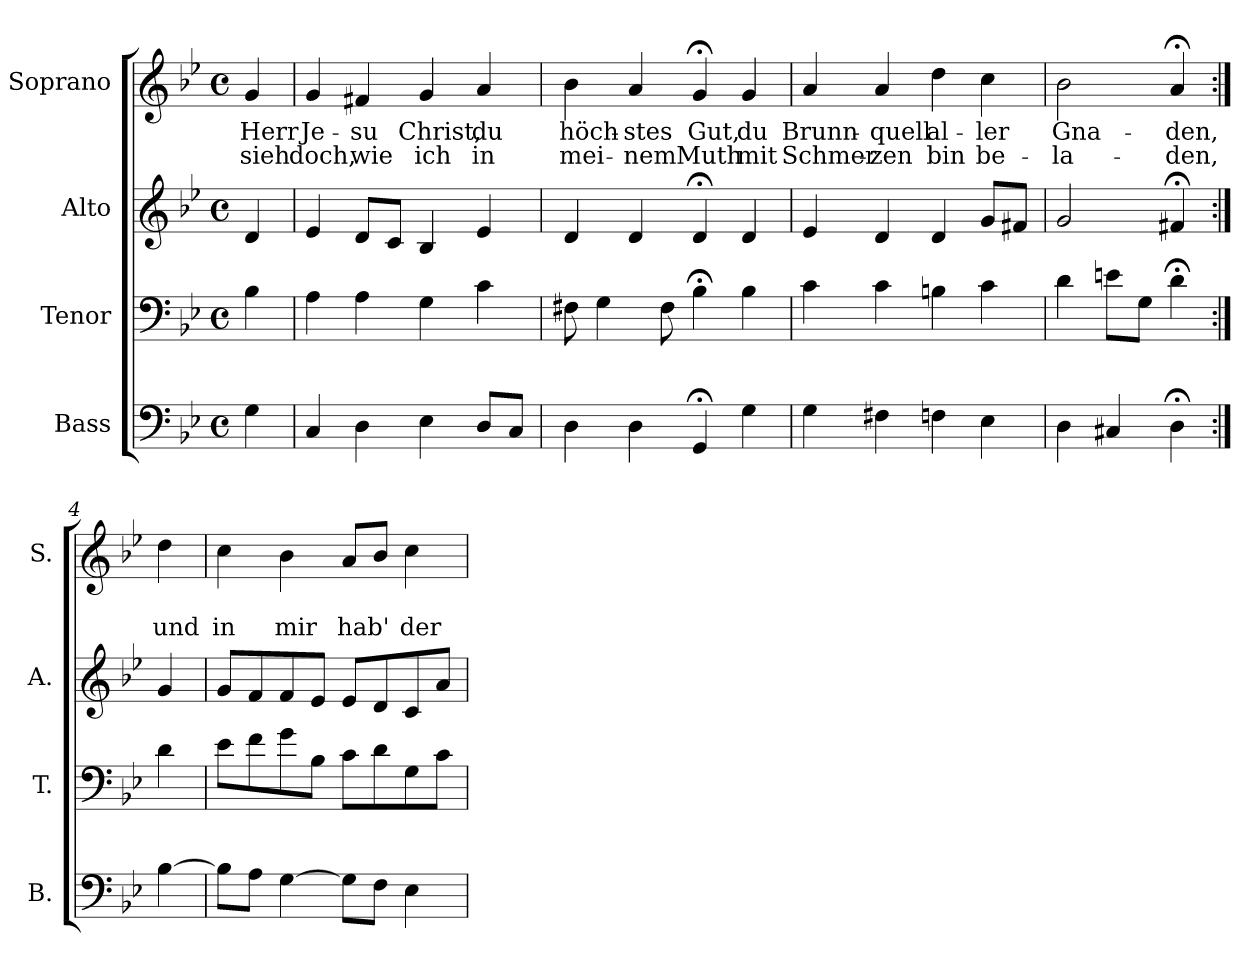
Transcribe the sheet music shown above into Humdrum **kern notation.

**kern	**kern	**kern	**kern	**text	**text
*part4	*part3	*part2	*part1	*part1	*part1
*staff4	*staff3	*staff2	*staff1	*staff1	*staff1
*I"Bass	*I"Tenor	*I"Alto	*I"Soprano	*	*
*I'B.	*I'T.	*I'A.	*I'S.	*	*
*clefF4	*clefF4	*clefG2	*clefG2	*	*
*k[b-e-]	*k[b-e-]	*k[b-e-]	*k[b-e-]	*	*
*B-:	*B-:	*B-:	*g:	*	*
*M4/4	*M4/4	*M4/4	*M4/4	*	*
*met(c)	*met(c)	*met(c)	*met(c)	*	*
=	=	=	=	=	=
4G\	4B-\	4d/	4g/	Herr	sieh
=1	=1	=1	=1	=1	=1
4C/	4A\	4e-/	4g/	Je-	doch,
4D\	4A\	8d/L	4f#X/	-su	wie
.	.	8c/J	.	.	.
4E-\	4G\	4B-/	4g/	Christ,	ich
8D/L	4c\	4e-/	4a/	du	in
8C/J	.	.	.	.	.
=2	=2	=2	=2	=2	=2
4D\	8F#X\	4d/	4b-\	höch-	mei-
.	4G\	.	.	.	.
4D\	.	4d/	4a/	-stes	-nem
.	8F#\	.	.	.	.
4GG;</	4B-;<\	4d;</	4g;</	Gut,	Muth
4G\	4B-\	4d/	4g/	du	mit
=3	=3	=3	=3	=3	=3
4G\	4c\	4e-/	4a/	Brunn-	Schmer-
4F#X\	4c\	4d/	4a/	-quell	-zen
4Fn\	4Bn\	4d/	4dd\	al-	bin
4E-\	4c\	8g/L	4cc\	-ler	be-
.	.	8f#X/J	.	.	.
=4	=4	=4	=4	=4	=4
4D\	4d\	2g/	2b-\	Gna-	-la-
4C#X/	8en\L	.	.	.	.
.	8G\J	.	.	.	.
4D;<\	4d;<\	4f#X;</	4a;</	-den,	-den,
!!LO:LB:g=z
=4a:|!	=4a:|!	=4a:|!	=4a:|!	=4a:|!	=4a:|!
[4B-\	4d\	4g/	4dd\	.	und
=5	=5	=5	=5	=5	=5
8B-\L]	8e-\L	8g/L	4cc\	.	in
8A\J	8f\	8f/	.	.	.
[4G\	8g\	8f/	4b-\	.	mir
.	8B-\J	8e-/J	.	.	.
8G\L]	8c\L	8e-/L	8a/L	.	hab'
8F\J	8d\	8d/	8b-/J	.	.
4E-\	8G\	8c/	4cc\	.	der
.	8c\J	8a/J	.	.	.
=	=	=	=	=	=
*-	*-	*-	*-	*-	*-
